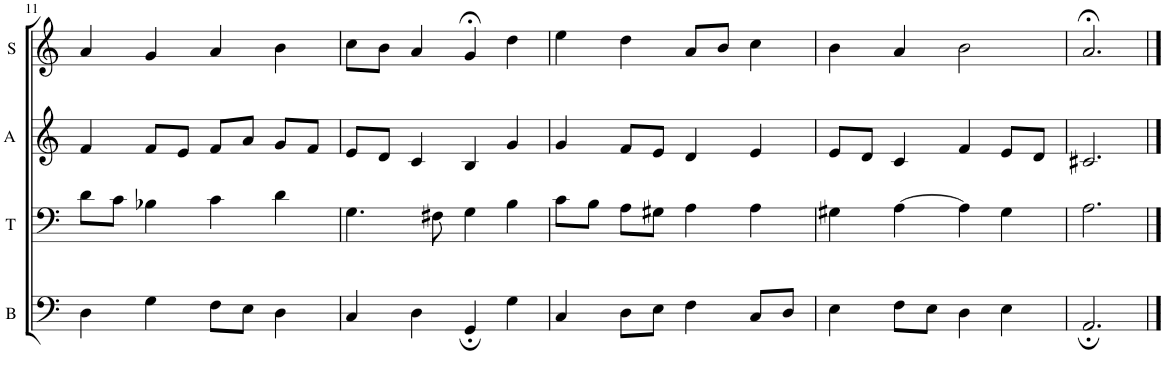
**kern	**kern	**kern	**kern
*part4	*part3	*part2	*part1
*staff4	*staff3	*staff2	*staff1
*I"B	*I"T	*I"A	*I"S
*I'B	*I'T	*I'A	*I'S
!!LO:PB:g=z
*clefF4	*clefF4	*clefG2	*clefG2
*k[]	*k[]	*k[]	*k[]
*M4/4	*M4/4	*M4/4	*M4/4
=11	=11	=11	=11
4D\	8d\L	4f/	4a/
.	8c\J	.	.
4G\	4B-X\	8f/L	4g/
.	.	8e/J	.
8F\L	4c\	8f/L	4a/
8E\J	.	8a/J	.
4D\	4d\	8g/L	4b\
.	.	8f/J	.
=12	=12	=12	=12
4C/	4.G\	8e/L	8cc\L
.	.	8d/J	8b\J
4D\	.	4c/	4a/
.	8F#X\	.	.
4GG;/	4G\	4B/	4g;</
4G\	4B\	4g/	4dd\
=13	=13	=13	=13
4C/	8c\L	4g/	4ee\
.	8B\J	.	.
8D\L	8A\L	8f/L	4dd\
8E\J	8G#X\J	8e/J	.
4F\	4A\	4d/	8a/L
.	.	.	8b/J
8C/L	4A\	4e/	4cc\
8D/J	.	.	.
=14	=14	=14	=14
4E\	4G#X\	8e/L	4b\
.	.	8d/J	.
8F\L	[4A\	4c/	4a/
8E\J	.	.	.
4D\	4A\]	4f/	2b\
4E\	4G#\	8e/L	.
.	.	8d/J	.
=15	=15	=15	=15
2.AA;/	2.A\	2.c#X/	2.a;</
==	==	==	==
*-	*-	*-	*-
